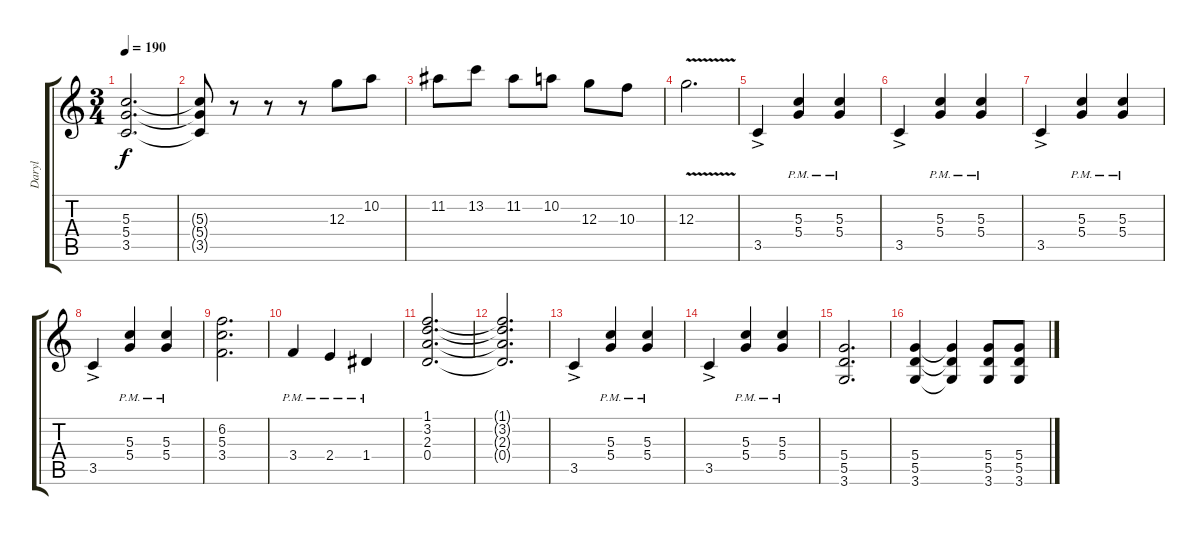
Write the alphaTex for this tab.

\track ("Daryl" "Daryl") {instrument distortionguitar}
\staff {score tabs}
\tuning (E4 B3 G3 D3 A2 E2) {hide}
\ts (3 4)
\tempo 190
\clef g2
\ks c
(5.3 5.4 3.5).2{d dy f} |
(5.3{t} 5.4{t} 3.5{t}).8 r.8 r.8 r.8 12.3.8 10.2.8 |
11.2.8 13.2.8 11.2.8 10.2.8 12.3.8 10.3.8 |
12.3{v}.2{d} |
3.5{ac}.4 (5.3{pm} 5.4{pm}).4 (5.3{pm} 5.4{pm}).4 |
3.5{ac}.4 (5.3{pm} 5.4{pm}).4 (5.3{pm} 5.4{pm}).4 |
3.5{ac}.4 (5.3{pm} 5.4{pm}).4 (5.3{pm} 5.4{pm}).4 |
3.5{ac}.4 (5.3{pm} 5.4{pm}).4 (5.3{pm} 5.4{pm}).4 |
(6.2 5.3 3.4).2{d} |
3.4{pm}.4 2.4{pm}.4 1.4{pm}.4 |
(1.1 3.2 2.3 0.4).2{d} |
(1.1{t} 3.2{t} 2.3{t} 0.4{t}).2{d} |
3.5{ac}.4 (5.3{pm} 5.4{pm}).4 (5.3{pm} 5.4{pm}).4 |
3.5{ac}.4 (5.3{pm} 5.4{pm}).4 (5.3{pm} 5.4{pm}).4 |
(5.4 5.5 3.6).2{d} |
(5.4 5.5 3.6).4 (5.4{t} 5.5{t} 3.6{t}).4 (5.4 5.5 3.6).8 (5.4 5.5 3.6).8
